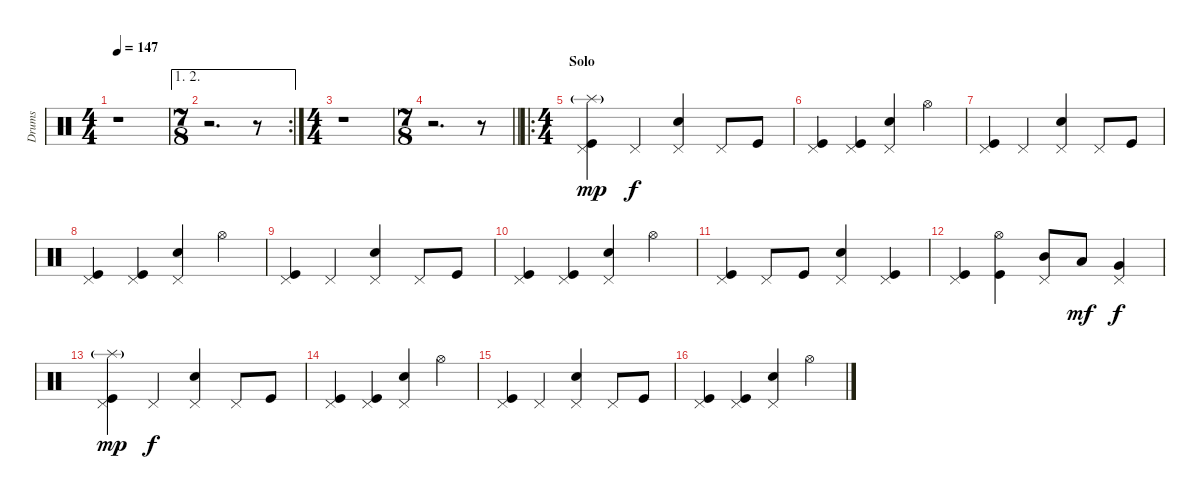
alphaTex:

\track ("Drums" "Drums") {instrument percussion}
\staff {score}
\articulation defaults
\ts (4 4)
\tempo 147
\clef neutral
\ks c
r.1{dy mp} |
\ae (1 2)
\rc 2
\ts (7 8)
r.2{d} r.8 |
\ts (4 4)
r.1 |
\ts (7 8)
\barLineRight lightlight
r.2{d} r.8 |
\ro
\ts (4 4)
\section ("" "Solo")
("Splash (hit)"{g} "Kick (hit)" "Pedal Hi-Hat (hit)").4 "Pedal Hi-Hat (hit)".4{dy f} ("Electric Snare (hit)" "Pedal Hi-Hat (hit)").4 "Pedal Hi-Hat (hit)".8 "Kick (hit)".8 |
("Kick (hit)" "Pedal Hi-Hat (hit)").4 ("Kick (hit)" "Pedal Hi-Hat (hit)").4 ("Electric Snare (hit)" "Pedal Hi-Hat (hit)").4 "Hi-Hat (open)".4 |
("Kick (hit)" "Pedal Hi-Hat (hit)").4 "Pedal Hi-Hat (hit)".4 ("Electric Snare (hit)" "Pedal Hi-Hat (hit)").4 "Pedal Hi-Hat (hit)".8 "Kick (hit)".8 |
("Kick (hit)" "Pedal Hi-Hat (hit)").4 ("Kick (hit)" "Pedal Hi-Hat (hit)").4 ("Electric Snare (hit)" "Pedal Hi-Hat (hit)").4 "Hi-Hat (open)".4 |
("Kick (hit)" "Pedal Hi-Hat (hit)").4 "Pedal Hi-Hat (hit)".4 ("Electric Snare (hit)" "Pedal Hi-Hat (hit)").4 "Pedal Hi-Hat (hit)".8 "Kick (hit)".8 |
("Kick (hit)" "Pedal Hi-Hat (hit)").4 ("Kick (hit)" "Pedal Hi-Hat (hit)").4 ("Electric Snare (hit)" "Pedal Hi-Hat (hit)").4 "Hi-Hat (open)".4 |
("Kick (hit)" "Pedal Hi-Hat (hit)").4 "Pedal Hi-Hat (hit)".8 "Kick (hit)".8 ("Electric Snare (hit)" "Pedal Hi-Hat (hit)").4 ("Kick (hit)" "Pedal Hi-Hat (hit)").4 |
("Kick (hit)" "Pedal Hi-Hat (hit)").4 ("Kick (hit)" "Hi-Hat (open)").4 ("Mid Tom (hit)" "Pedal Hi-Hat (hit)").8 "Low Tom (hit)".8{dy mf} ("Very Low Tom (hit)" "Pedal Hi-Hat (hit)").4{dy f} |
("Splash (hit)"{g} "Kick (hit)" "Pedal Hi-Hat (hit)").4{dy mp} "Pedal Hi-Hat (hit)".4{dy f} ("Electric Snare (hit)" "Pedal Hi-Hat (hit)").4 "Pedal Hi-Hat (hit)".8 "Kick (hit)".8 |
("Kick (hit)" "Pedal Hi-Hat (hit)").4 ("Kick (hit)" "Pedal Hi-Hat (hit)").4 ("Electric Snare (hit)" "Pedal Hi-Hat (hit)").4 "Hi-Hat (open)".4 |
("Kick (hit)" "Pedal Hi-Hat (hit)").4 "Pedal Hi-Hat (hit)".4 ("Electric Snare (hit)" "Pedal Hi-Hat (hit)").4 "Pedal Hi-Hat (hit)".8 "Kick (hit)".8 |
("Kick (hit)" "Pedal Hi-Hat (hit)").4 ("Kick (hit)" "Pedal Hi-Hat (hit)").4 ("Electric Snare (hit)" "Pedal Hi-Hat (hit)").4 "Hi-Hat (open)".4
